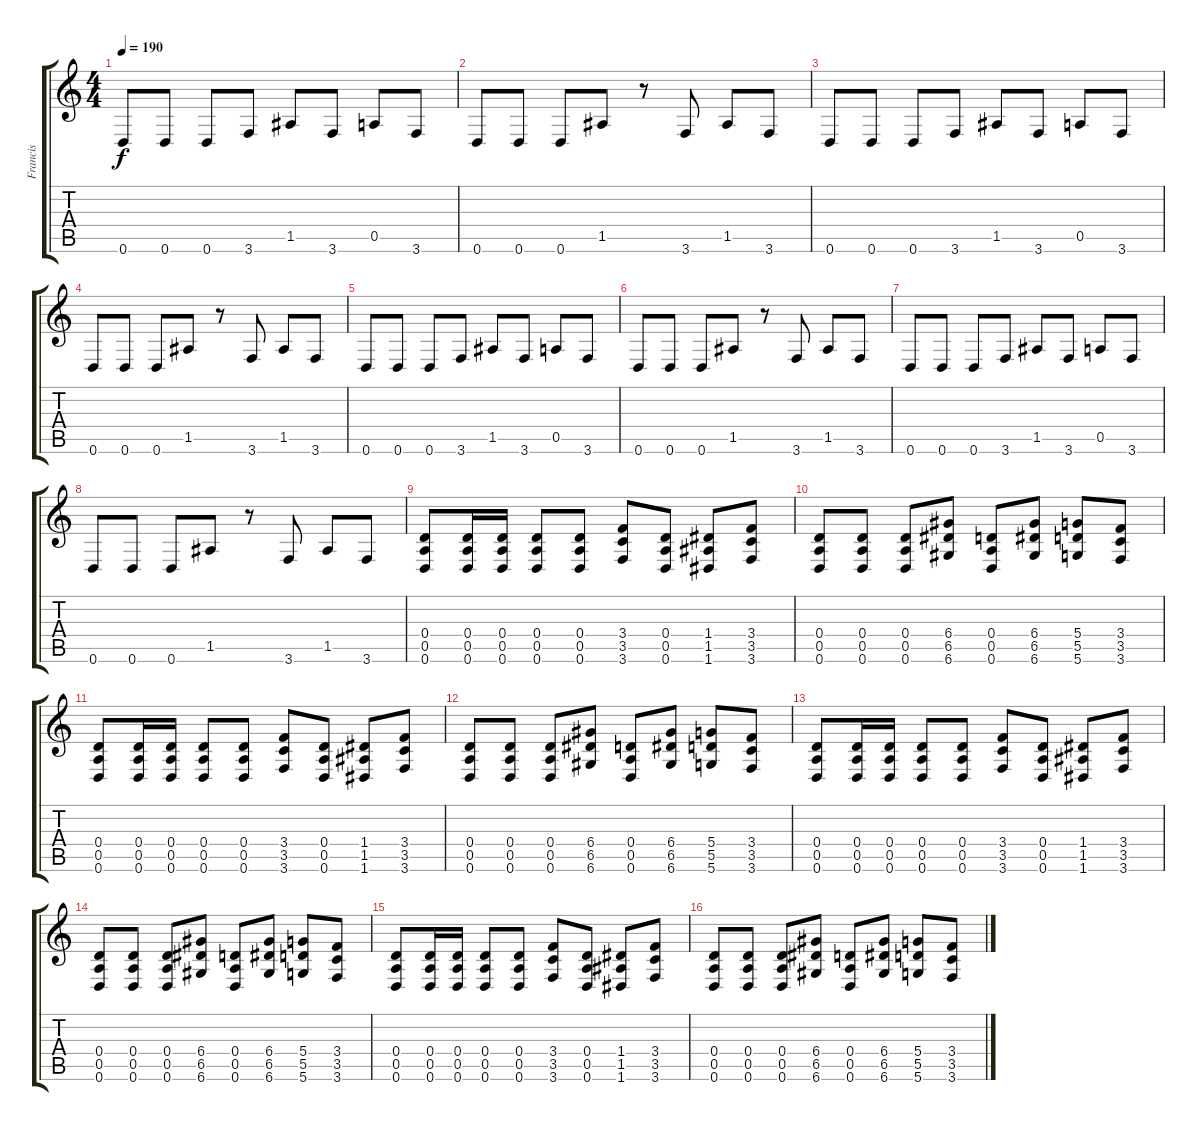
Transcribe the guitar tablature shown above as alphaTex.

\track ("Francis" "Francis") {instrument distortionguitar}
\staff {score tabs}
\tuning (E4 B3 G3 D3 A2 D2) {hide}
\ts (4 4)
\tempo 190
\clef g2
\ks c
0.6.8{dy f} 0.6.8 0.6.8 3.6.8 1.5.8 3.6.8 0.5.8 3.6.8 |
0.6.8 0.6.8 0.6.8 1.5.8 r.8 3.6.8 1.5.8 3.6.8 |
0.6.8 0.6.8 0.6.8 3.6.8 1.5.8 3.6.8 0.5.8 3.6.8 |
0.6.8 0.6.8 0.6.8 1.5.8 r.8 3.6.8 1.5.8 3.6.8 |
0.6.8 0.6.8 0.6.8 3.6.8 1.5.8 3.6.8 0.5.8 3.6.8 |
0.6.8 0.6.8 0.6.8 1.5.8 r.8 3.6.8 1.5.8 3.6.8 |
0.6.8 0.6.8 0.6.8 3.6.8 1.5.8 3.6.8 0.5.8 3.6.8 |
0.6.8 0.6.8 0.6.8 1.5.8 r.8 3.6.8 1.5.8 3.6.8 |
(0.4 0.5 0.6).8 (0.4 0.5 0.6).16 (0.4 0.5 0.6).16 (0.4 0.5 0.6).8 (0.4 0.5 0.6).8 (3.4 3.5 3.6).8 (0.4 0.5 0.6).8 (1.4 1.5 1.6).8 (3.4 3.5 3.6).8 |
(0.4 0.5 0.6).8 (0.4 0.5 0.6).8 (0.4 0.5 0.6).8 (6.4 6.5 6.6).8 (0.4 0.5 0.6).8 (6.4 6.5 6.6).8 (5.4 5.5 5.6).8 (3.4 3.5 3.6).8 |
(0.4 0.5 0.6).8 (0.4 0.5 0.6).16 (0.4 0.5 0.6).16 (0.4 0.5 0.6).8 (0.4 0.5 0.6).8 (3.4 3.5 3.6).8 (0.4 0.5 0.6).8 (1.4 1.5 1.6).8 (3.4 3.5 3.6).8 |
(0.4 0.5 0.6).8 (0.4 0.5 0.6).8 (0.4 0.5 0.6).8 (6.4 6.5 6.6).8 (0.4 0.5 0.6).8 (6.4 6.5 6.6).8 (5.4 5.5 5.6).8 (3.4 3.5 3.6).8 |
(0.4 0.5 0.6).8 (0.4 0.5 0.6).16 (0.4 0.5 0.6).16 (0.4 0.5 0.6).8 (0.4 0.5 0.6).8 (3.4 3.5 3.6).8 (0.4 0.5 0.6).8 (1.4 1.5 1.6).8 (3.4 3.5 3.6).8 |
(0.4 0.5 0.6).8 (0.4 0.5 0.6).8 (0.4 0.5 0.6).8 (6.4 6.5 6.6).8 (0.4 0.5 0.6).8 (6.4 6.5 6.6).8 (5.4 5.5 5.6).8 (3.4 3.5 3.6).8 |
(0.4 0.5 0.6).8 (0.4 0.5 0.6).16 (0.4 0.5 0.6).16 (0.4 0.5 0.6).8 (0.4 0.5 0.6).8 (3.4 3.5 3.6).8 (0.4 0.5 0.6).8 (1.4 1.5 1.6).8 (3.4 3.5 3.6).8 |
(0.4 0.5 0.6).8 (0.4 0.5 0.6).8 (0.4 0.5 0.6).8 (6.4 6.5 6.6).8 (0.4 0.5 0.6).8 (6.4 6.5 6.6).8 (5.4 5.5 5.6).8 (3.4 3.5 3.6).8
